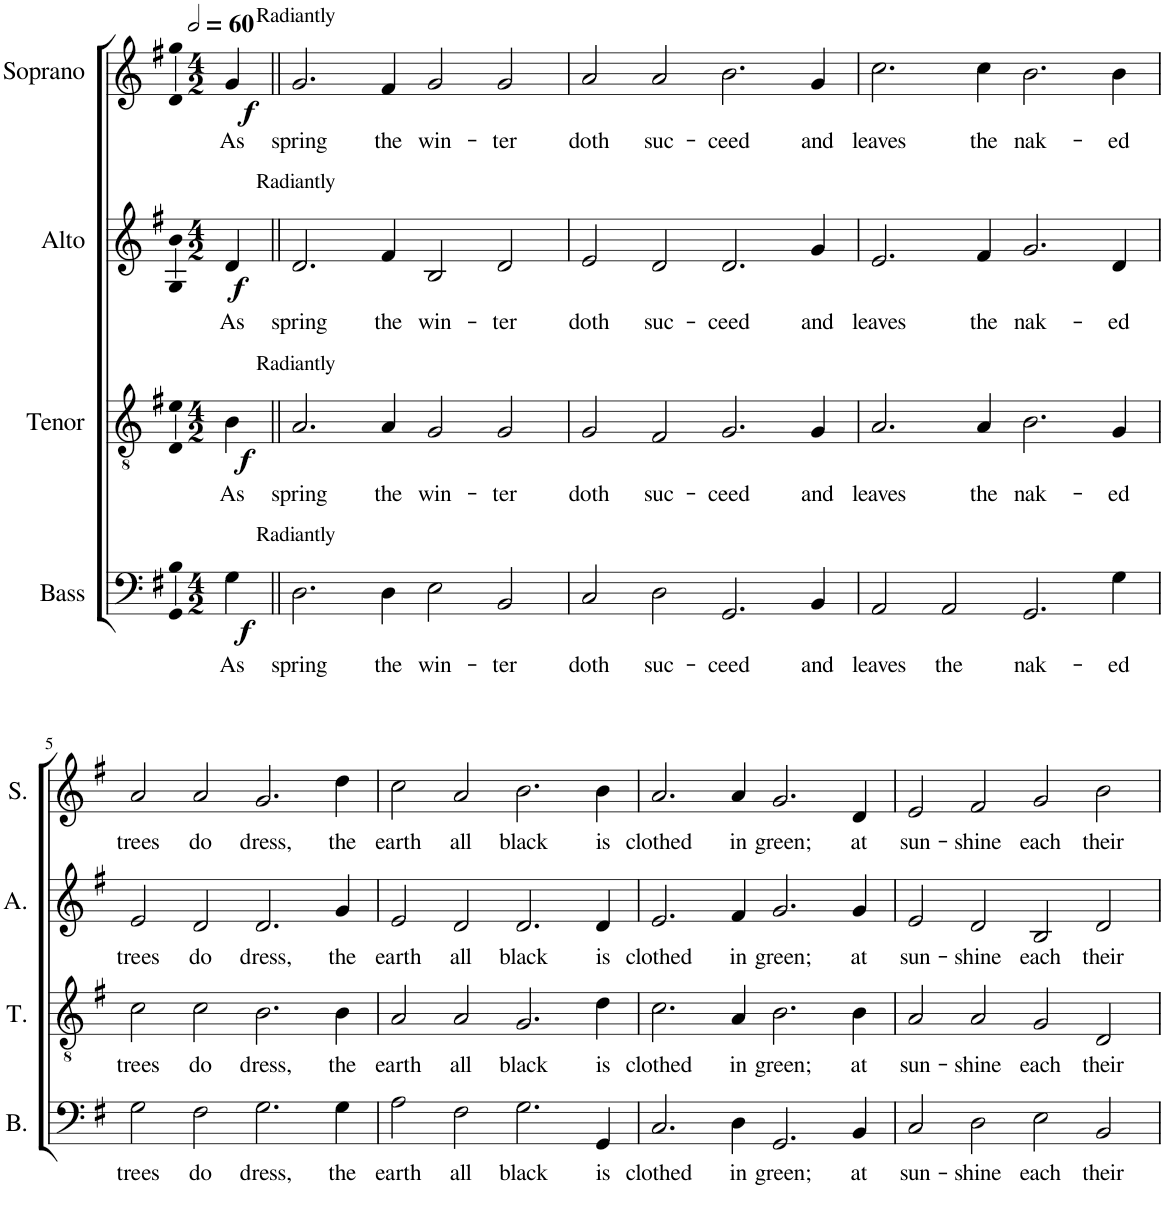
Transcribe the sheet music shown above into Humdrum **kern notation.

**kern	**text	**dynam	**kern	**text	**dynam	**kern	**text	**dynam	**kern	**text	**dynam
*part4	*part4	*part4	*part3	*part3	*part3	*part2	*part2	*part2	*part1	*part1	*part1
*staff4	*staff4	*staff4	*staff3	*staff3	*staff3	*staff2	*staff2	*staff2	*staff1	*staff1	*staff1
*I"Bass	*	*	*I"Tenor	*	*	*I"Alto	*	*	*I"Soprano	*	*
*I'B.	*	*	*I'T.	*	*	*I'A.	*	*	*I'S.	*	*
*clefF4	*	*	*clefGv2	*	*	*clefG2	*	*	*clefG2	*	*
*k[f#]	*	*	*k[f#]	*	*	*k[f#]	*	*	*k[f#]	*	*
*M4/2	*	*	*M4/2	*	*	*M4/2	*	*	*M4/2	*	*
*MM120	*	*	*MM120	*	*	*MM120	*	*	*MM120	*	*
=1	=1	=1	=1	=1	=1	=1	=1	=1	=1	=1	=1
!	!	!	!	!	!	!	!	!	!LO:TX:a:t=Radiantly	!	!
!	!	!	!	!	!	!LO:TX:a:t=Radiantly	!	!	!	!	!
!	!	!	!LO:TX:a:t=Radiantly	!	!	!	!	!	!	!	!
!LO:TX:a:t=Radiantly	!	!	!	!	!	!	!	!	!	!	!
!	!LO:LY:b	!LO:DY:b	!	!LO:LY:b	!LO:DY:b	!	!LO:LY:b	!LO:DY:b	!	!LO:LY:b	!LO:DY:b
4G\	As	f	4B\	As	f	4d/	As	f	4g/	As	f
=2||	=2||	=2||	=2||	=2||	=2||	=2||	=2||	=2||	=2||	=2||	=2||
!	!LO:LY:b	!	!	!LO:LY:b	!	!	!LO:LY:b	!	!	!LO:LY:b	!
2.D\	spring	.	2.A/	spring	.	2.d/	spring	.	2.g/	spring	.
!	!LO:LY:b	!	!	!LO:LY:b	!	!	!LO:LY:b	!	!	!LO:LY:b	!
4D\	the	.	4A/	the	.	4f#/	the	.	4f#/	the	.
!	!LO:LY:b	!	!	!LO:LY:b	!	!	!LO:LY:b	!	!	!LO:LY:b	!
2E\	win-	.	2G/	win-	.	2B/	win-	.	2g/	win-	.
!	!LO:LY:b	!	!	!LO:LY:b	!	!	!LO:LY:b	!	!	!LO:LY:b	!
2BB/	-ter	.	2G/	-ter	.	2d/	-ter	.	2g/	-ter	.
=3	=3	=3	=3	=3	=3	=3	=3	=3	=3	=3	=3
!	!LO:LY:b	!	!	!LO:LY:b	!	!	!LO:LY:b	!	!	!LO:LY:b	!
2C/	doth	.	2G/	doth	.	2e/	doth	.	2a/	doth	.
!	!LO:LY:b	!	!	!LO:LY:b	!	!	!LO:LY:b	!	!	!LO:LY:b	!
2D\	suc-	.	2F#/	suc-	.	2d/	suc-	.	2a/	suc-	.
!	!LO:LY:b	!	!	!LO:LY:b	!	!	!LO:LY:b	!	!	!LO:LY:b	!
2.GG/	-ceed	.	2.G/	-ceed	.	2.d/	-ceed	.	2.b\	-ceed	.
!	!LO:LY:b	!	!	!LO:LY:b	!	!	!LO:LY:b	!	!	!LO:LY:b	!
4BB/	and	.	4G/	and	.	4g/	and	.	4g/	and	.
=4	=4	=4	=4	=4	=4	=4	=4	=4	=4	=4	=4
!	!LO:LY:b	!	!	!LO:LY:b	!	!	!LO:LY:b	!	!	!LO:LY:b	!
2AA/	leaves	.	2.A/	leaves	.	2.e/	leaves	.	2.cc\	leaves	.
!	!LO:LY:b	!	!	!	!	!	!	!	!	!	!
2AA/	the	.	.	.	.	.	.	.	.	.	.
!	!	!	!	!LO:LY:b	!	!	!LO:LY:b	!	!	!LO:LY:b	!
.	.	.	4A/	the	.	4f#/	the	.	4cc\	the	.
!	!LO:LY:b	!	!	!LO:LY:b	!	!	!LO:LY:b	!	!	!LO:LY:b	!
2.GG/	nak-	.	2.B\	nak-	.	2.g/	nak-	.	2.b\	nak-	.
!	!LO:LY:b	!	!	!LO:LY:b	!	!	!LO:LY:b	!	!	!LO:LY:b	!
4G\	-ed	.	4G/	-ed	.	4d/	-ed	.	4b\	-ed	.
!!LO:LB:g=z
=5	=5	=5	=5	=5	=5	=5	=5	=5	=5	=5	=5
!	!LO:LY:b	!	!	!LO:LY:b	!	!	!LO:LY:b	!	!	!LO:LY:b	!
2G\	trees	.	2c\	trees	.	2e/	trees	.	2a/	trees	.
!	!LO:LY:b	!	!	!LO:LY:b	!	!	!LO:LY:b	!	!	!LO:LY:b	!
2F#\	do	.	2c\	do	.	2d/	do	.	2a/	do	.
!	!LO:LY:b	!	!	!LO:LY:b	!	!	!LO:LY:b	!	!	!LO:LY:b	!
2.G\	dress,	.	2.B\	dress,	.	2.d/	dress,	.	2.g/	dress,	.
!	!LO:LY:b	!	!	!LO:LY:b	!	!	!LO:LY:b	!	!	!LO:LY:b	!
4G\	the	.	4B\	the	.	4g/	the	.	4dd\	the	.
=6	=6	=6	=6	=6	=6	=6	=6	=6	=6	=6	=6
!	!LO:LY:b	!	!	!LO:LY:b	!	!	!LO:LY:b	!	!	!LO:LY:b	!
2A\	earth	.	2A/	earth	.	2e/	earth	.	2cc\	earth	.
!	!LO:LY:b	!	!	!LO:LY:b	!	!	!LO:LY:b	!	!	!LO:LY:b	!
2F#\	all	.	2A/	all	.	2d/	all	.	2a/	all	.
!	!LO:LY:b	!	!	!LO:LY:b	!	!	!LO:LY:b	!	!	!LO:LY:b	!
2.G\	black	.	2.G/	black	.	2.d/	black	.	2.b\	black	.
!	!LO:LY:b	!	!	!LO:LY:b	!	!	!LO:LY:b	!	!	!LO:LY:b	!
4GG/	is	.	4d\	is	.	4d/	is	.	4b\	is	.
=7	=7	=7	=7	=7	=7	=7	=7	=7	=7	=7	=7
!	!LO:LY:b	!	!	!LO:LY:b	!	!	!LO:LY:b	!	!	!LO:LY:b	!
2.C/	clothed	.	2.c\	clothed	.	2.e/	clothed	.	2.a/	clothed	.
!	!LO:LY:b	!	!	!LO:LY:b	!	!	!LO:LY:b	!	!	!LO:LY:b	!
4D\	in	.	4A/	in	.	4f#/	in	.	4a/	in	.
!	!LO:LY:b	!	!	!LO:LY:b	!	!	!LO:LY:b	!	!	!LO:LY:b	!
2.GG/	green;	.	2.B\	green;	.	2.g/	green;	.	2.g/	green;	.
!	!LO:LY:b	!	!	!LO:LY:b	!	!	!LO:LY:b	!	!	!LO:LY:b	!
4BB/	at	.	4B\	at	.	4g/	at	.	4d/	at	.
=8	=8	=8	=8	=8	=8	=8	=8	=8	=8	=8	=8
!	!LO:LY:b	!	!	!LO:LY:b	!	!	!LO:LY:b	!	!	!LO:LY:b	!
2C/	sun-	.	2A/	sun-	.	2e/	sun-	.	2e/	sun-	.
!	!LO:LY:b	!	!	!LO:LY:b	!	!	!LO:LY:b	!	!	!LO:LY:b	!
2D\	-shine	.	2A/	-shine	.	2d/	-shine	.	2f#/	-shine	.
!	!LO:LY:b	!	!	!LO:LY:b	!	!	!LO:LY:b	!	!	!LO:LY:b	!
2E\	each	.	2G/	each	.	2B/	each	.	2g/	each	.
!	!LO:LY:b	!	!	!LO:LY:b	!	!	!LO:LY:b	!	!	!LO:LY:b	!
2BB/	their	.	2D/	their	.	2d/	their	.	2b\	their	.
=	=	=	=	=	=	=	=	=	=	=	=
*-	*-	*-	*-	*-	*-	*-	*-	*-	*-	*-	*-
